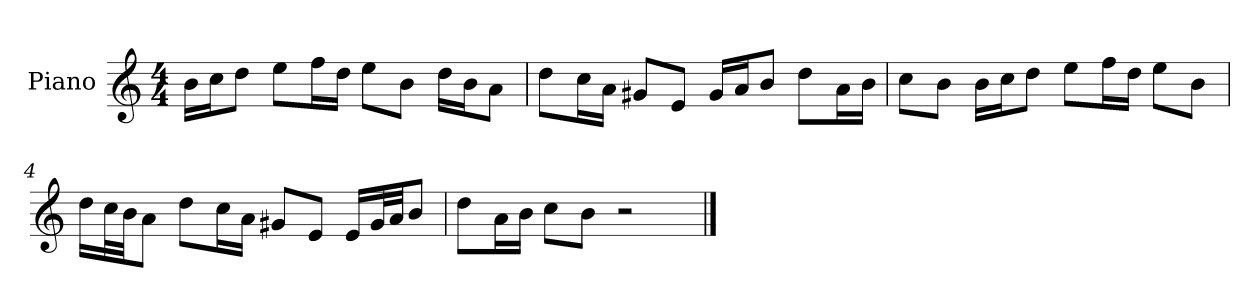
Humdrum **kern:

**kern
*part1
*staff1
*I"Piano
*I'P-no
*clefG2
*k[]
*M4/4
*MM90
=1
16b\LL
16cc\J
8dd\J
8ee\L
16ff\L
16dd\JJ
8ee\L
8b\J
16dd\LL
16b\J
8a\J
=2
8dd\L
16cc\L
16a\JJ
8g#X/L
8e/J
16g#/LL
16a/J
8b/J
8dd\L
16a\L
16b\JJ
=3
8cc\L
8b\J
16b\LL
16cc\J
8dd\J
8ee\L
16ff\L
16dd\JJ
8ee\L
8b\J
!!LO:LB:g=z
=4
16dd\LL
32cc\L
32b\JJ
8a\J
8dd\L
16cc\L
16a\JJ
8g#X/L
8e/J
16e/LL
32g#/L
32a/JJ
8b/J
=5
8dd\L
16a\L
16b\JJ
8cc\L
8b\J
2r
==
*-
